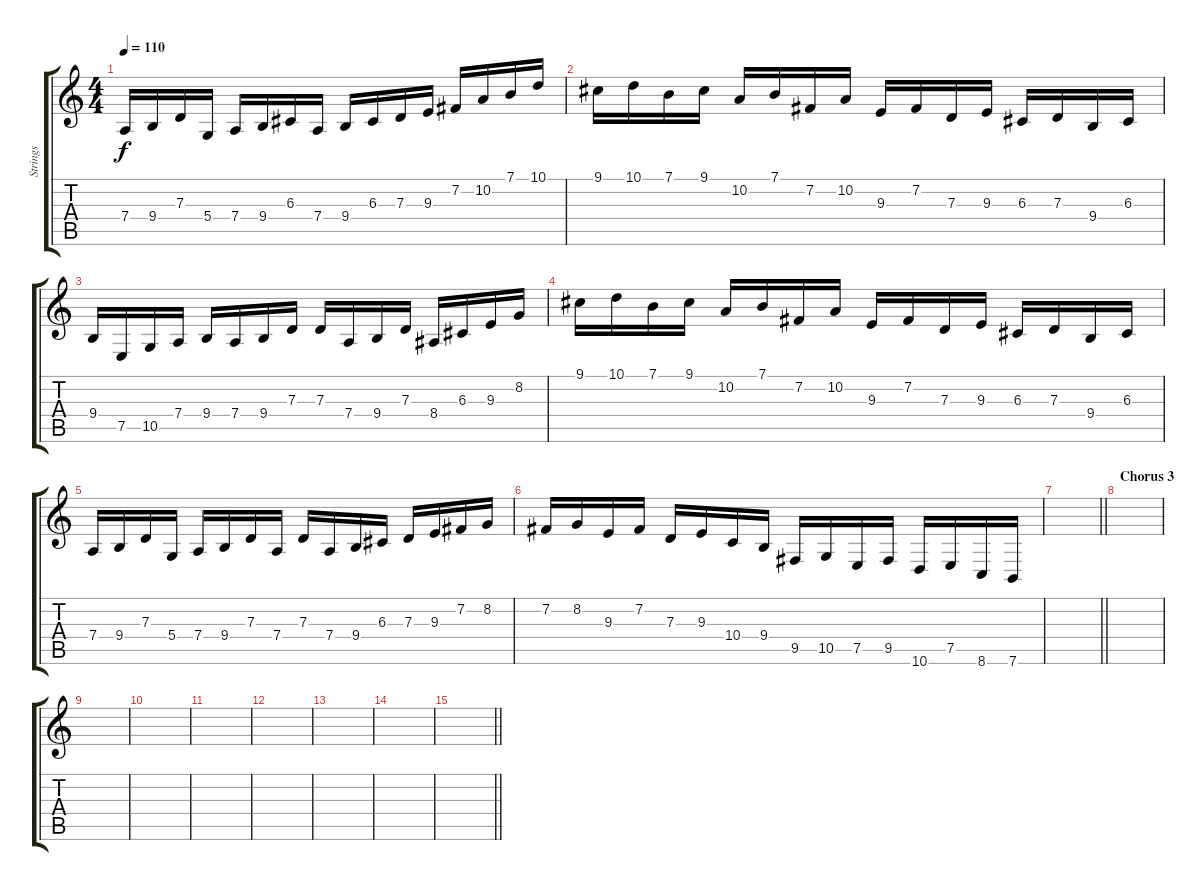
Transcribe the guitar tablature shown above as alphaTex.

\track ("Strings" "Strings") {instrument synthstrings1}
\staff {score tabs}
\tuning (E4 B3 G3 D3 A2 E2) {hide}
\ts (4 4)
\tempo 110
\clef g2
\ks c
7.4.16{dy f} 9.4.16 7.3.16 5.4.16 7.4.16 9.4.16 6.3.16 7.4.16 9.4.16 6.3.16 7.3.16 9.3.16 7.2.16 10.2.16 7.1.16 10.1.16 |
9.1.16 10.1.16 7.1.16 9.1.16 10.2.16 7.1.16 7.2.16 10.2.16 9.3.16 7.2.16 7.3.16 9.3.16 6.3.16 7.3.16 9.4.16 6.3.16 |
9.4.16 7.5.16 10.5.16 7.4.16 9.4.16 7.4.16 9.4.16 7.3.16 7.3.16 7.4.16 9.4.16 7.3.16 8.4.16 6.3.16 9.3.16 8.2.16 |
9.1.16 10.1.16 7.1.16 9.1.16 10.2.16 7.1.16 7.2.16 10.2.16 9.3.16 7.2.16 7.3.16 9.3.16 6.3.16 7.3.16 9.4.16 6.3.16 |
7.4.16 9.4.16 7.3.16 5.4.16 7.4.16 9.4.16 7.3.16 7.4.16 7.3.16 7.4.16 9.4.16 6.3.16 7.3.16 9.3.16 7.2.16 8.2.16 |
7.2.16 8.2.16 9.3.16 7.2.16 7.3.16 9.3.16 10.4.16 9.4.16 9.5.16 10.5.16 7.5.16 9.5.16 10.6.16 7.5.16 8.6.16 7.6.16 |
\barLineRight lightlight
|
\section ("" "Chorus 3")
|
|
|
|
|
|
|
\barLineRight lightlight
